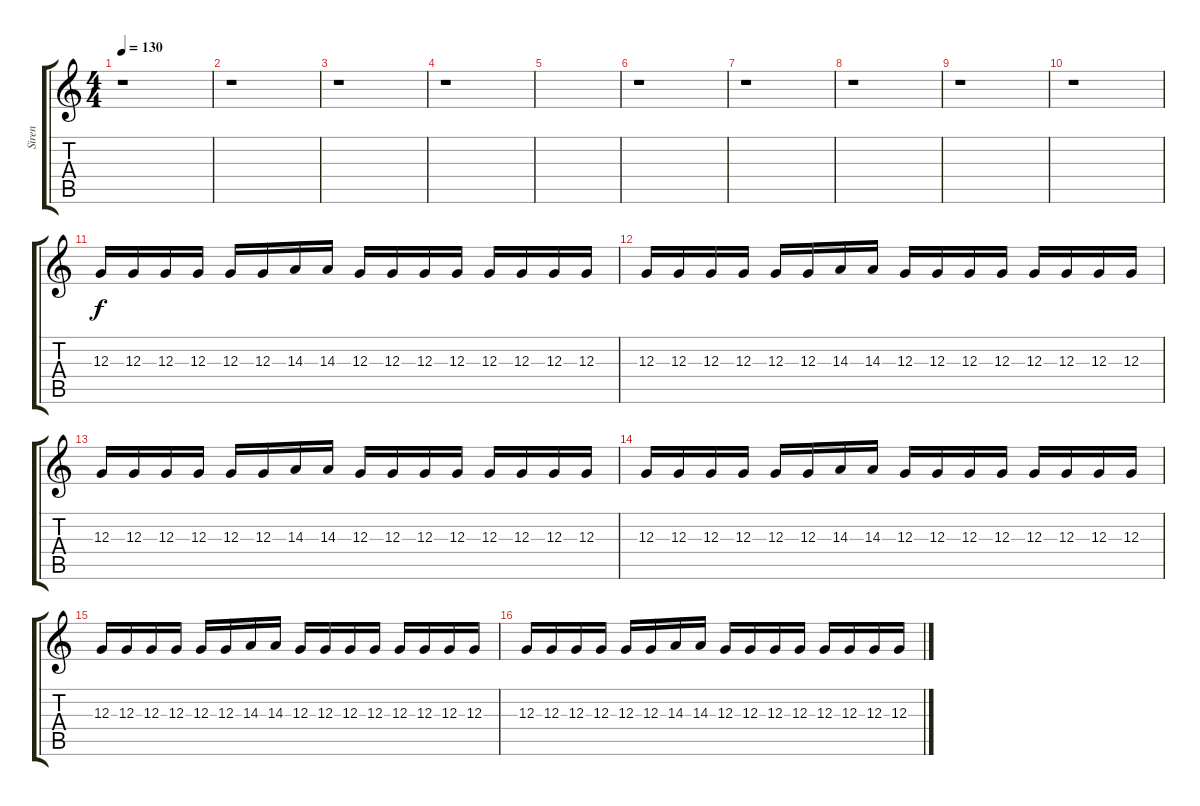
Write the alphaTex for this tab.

\track ("Siren" "Siren") {instrument lead2sawtooth}
\staff {score tabs}
\tuning (E4 B3 G3 D3 A2 E2) {hide}
\ts (4 4)
\tempo 130
\clef g2
\ks c
r.1{dy f} |
r.1 |
r.1 |
r.1 |
|
r.1 |
r.1 |
r.1 |
r.1 |
r.1 |
12.3.16{instrument overdrivenguitar} 12.3.16 12.3.16 12.3.16 12.3.16 12.3.16 14.3.16 14.3.16 12.3.16 12.3.16 12.3.16 12.3.16 12.3.16 12.3.16 12.3.16 12.3.16 |
12.3.16 12.3.16 12.3.16 12.3.16 12.3.16 12.3.16 14.3.16 14.3.16 12.3.16 12.3.16 12.3.16 12.3.16 12.3.16 12.3.16 12.3.16 12.3.16 |
12.3.16 12.3.16 12.3.16 12.3.16 12.3.16 12.3.16 14.3.16 14.3.16 12.3.16 12.3.16 12.3.16 12.3.16 12.3.16 12.3.16 12.3.16 12.3.16 |
12.3.16 12.3.16 12.3.16 12.3.16 12.3.16 12.3.16 14.3.16 14.3.16 12.3.16 12.3.16 12.3.16 12.3.16 12.3.16 12.3.16 12.3.16 12.3.16 |
12.3.16 12.3.16 12.3.16 12.3.16 12.3.16 12.3.16 14.3.16 14.3.16 12.3.16 12.3.16 12.3.16 12.3.16 12.3.16 12.3.16 12.3.16 12.3.16 |
12.3.16 12.3.16 12.3.16 12.3.16 12.3.16 12.3.16 14.3.16 14.3.16 12.3.16 12.3.16 12.3.16 12.3.16 12.3.16 12.3.16 12.3.16 12.3.16
